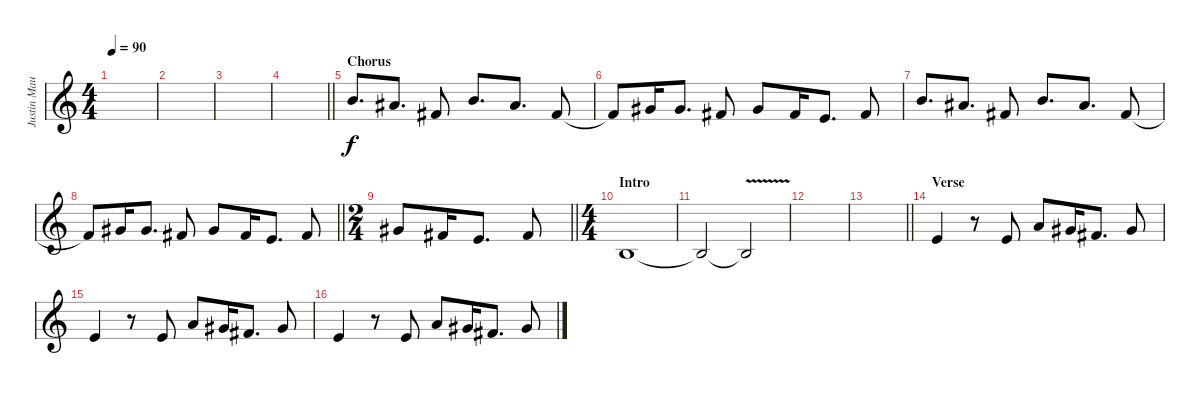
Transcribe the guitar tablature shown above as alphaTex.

\track ("Justin Mauriello - Vocals" "Justin Mau") {instrument tenorsax}
\staff {score}
\tuning (E4 B3 G3 D3 A2 E2) {hide}
\ts (4 4)
\tempo 90
\clef g2
\ks c
|
|
|
\barLineRight lightlight
|
\section ("" "Chorus")
7.1.8{d} 6.1.8{d} 2.1.8 7.1.8{d} 6.1.8{d} 2.1.8 |
2.1{t}.8 4.1.16 4.1.8{d} 2.1.8 4.1.8 2.1.16 0.1.8{d} 2.1.8 |
7.1.8{d} 6.1.8{d} 2.1.8 7.1.8{d} 6.1.8{d} 2.1.8 |
\barLineRight lightlight
2.1{t}.8 4.1.16 4.1.8{d} 2.1.8 4.1.8 2.1.16 0.1.8{d} 2.1.8 |
\ts (2 4)
\barLineRight lightlight
4.1.8 2.1.16 0.1.8{d} 2.1.8 |
\ts (4 4)
\section ("" "Intro")
0.2.1 |
0.2{t}.2 0.2{v t}.2 |
|
\barLineRight lightlight
|
\section ("" "Verse")
0.1.4 r.8 0.1.8 5.1.8 4.1.16 2.1.8{d} 4.1.8 |
0.1.4 r.8 0.1.8 5.1.8 4.1.16 2.1.8{d} 4.1.8 |
0.1.4 r.8 0.1.8 5.1.8 4.1.16 2.1.8{d} 4.1.8
